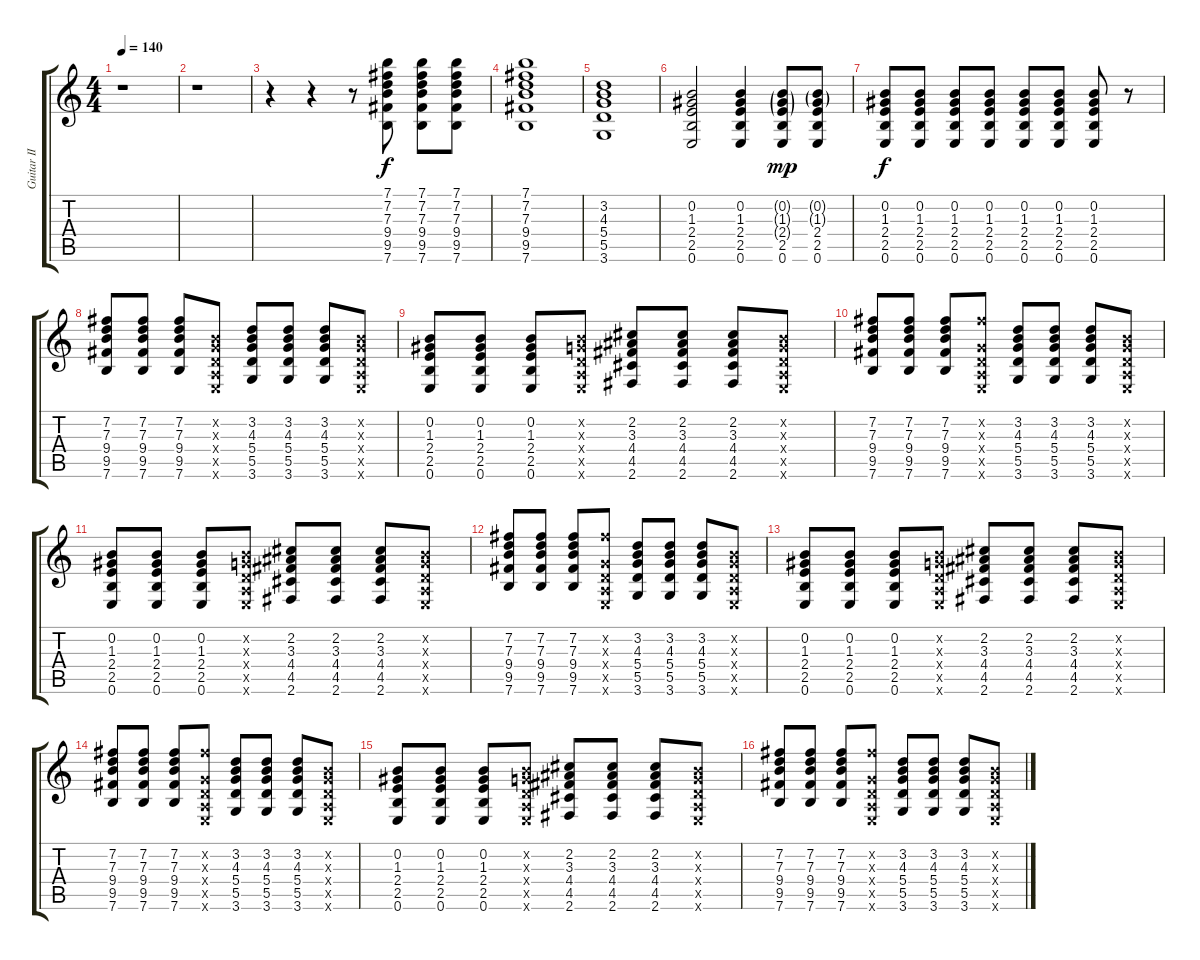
\track ("Guitar II" "Guitar II") {instrument acousticguitarsteel}
\staff {score tabs}
\tuning (E4 B3 G3 D3 A2 E2) {hide}
\ts (4 4)
\tempo 140
\clef g2
\ks c
r.1{dy f} |
r.1 |
r.4 r.4 r.8 (7.1 7.2 7.3 9.4 9.5 7.6).8 (7.1 7.2 7.3 9.4 9.5 7.6).8 (7.1 7.2 7.3 9.4 9.5 7.6).8 |
(7.1 7.2 7.3 9.4 9.5 7.6).1 |
(3.2 4.3 5.4 5.5 3.6).1 |
(0.2 1.3 2.4 2.5 0.6).2 (0.2 1.3 2.4 2.5 0.6).4 (0.2{g} 1.3{g} 2.4{g} 2.5 0.6).8{dy mp} (0.2{g} 1.3{g} 2.4 2.5 0.6).8 |
(0.2 1.3 2.4 2.5 0.6).8{dy f} (0.2 1.3 2.4 2.5 0.6).8 (0.2 1.3 2.4 2.5 0.6).8 (0.2 1.3 2.4 2.5 0.6).8 (0.2 1.3 2.4 2.5 0.6).8 (0.2 1.3 2.4 2.5 0.6).8 (0.2 1.3 2.4 2.5 0.6).8 r.8 |
(7.2 7.3 9.4 9.5 7.6).8{volume 8 balance 14} (7.2 7.3 9.4 9.5 7.6).8 (7.2 7.3 9.4 9.5 7.6).8 (0.2{x} 0.3{x} 0.4{x} 0.5{x} 0.6{x}).8 (3.2 4.3 5.4 5.5 3.6).8 (3.2 4.3 5.4 5.5 3.6).8 (3.2 4.3 5.4 5.5 3.6).8 (0.2{x} 0.3{x} 0.4{x} 0.5{x} 0.6{x}).8 |
(0.2 1.3 2.4 2.5 0.6).8 (0.2 1.3 2.4 2.5 0.6).8 (0.2 1.3 2.4 2.5 0.6).8 (0.2{x} 0.3{x} 0.4{x} 0.5{x} 0.6{x}).8 (2.2 3.3 4.4 4.5 2.6).8 (2.2 3.3 4.4 4.5 2.6).8 (2.2 3.3 4.4 4.5 2.6).8 (0.2{x} 0.3{x} 0.4{x} 0.5{x} 0.6{x}).8 |
(7.2 7.3 9.4 9.5 7.6).8 (7.2 7.3 9.4 9.5 7.6).8 (7.2 7.3 9.4 9.5 7.6).8 (7.2{x} 0.3{x} 0.4{x} 0.5{x} 0.6{x}).8 (3.2 4.3 5.4 5.5 3.6).8 (3.2 4.3 5.4 5.5 3.6).8 (3.2 4.3 5.4 5.5 3.6).8 (0.2{x} 0.3{x} 0.4{x} 0.5{x} 0.6{x}).8 |
(0.2 1.3 2.4 2.5 0.6).8 (0.2 1.3 2.4 2.5 0.6).8 (0.2 1.3 2.4 2.5 0.6).8 (0.2{x} 0.3{x} 0.4{x} 0.5{x} 0.6{x}).8 (2.2 3.3 4.4 4.5 2.6).8 (2.2 3.3 4.4 4.5 2.6).8 (2.2 3.3 4.4 4.5 2.6).8 (0.2{x} 0.3{x} 0.4{x} 0.5{x} 0.6{x}).8 |
(7.2 7.3 9.4 9.5 7.6).8 (7.2 7.3 9.4 9.5 7.6).8 (7.2 7.3 9.4 9.5 7.6).8 (7.2{x} 0.3{x} 0.4{x} 0.5{x} 0.6{x}).8 (3.2 4.3 5.4 5.5 3.6).8 (3.2 4.3 5.4 5.5 3.6).8 (3.2 4.3 5.4 5.5 3.6).8 (0.2{x} 0.3{x} 0.4{x} 0.5{x} 0.6{x}).8 |
(0.2 1.3 2.4 2.5 0.6).8 (0.2 1.3 2.4 2.5 0.6).8 (0.2 1.3 2.4 2.5 0.6).8 (0.2{x} 0.3{x} 0.4{x} 0.5{x} 0.6{x}).8 (2.2 3.3 4.4 4.5 2.6).8 (2.2 3.3 4.4 4.5 2.6).8 (2.2 3.3 4.4 4.5 2.6).8 (0.2{x} 0.3{x} 0.4{x} 0.5{x} 0.6{x}).8 |
(7.2 7.3 9.4 9.5 7.6).8 (7.2 7.3 9.4 9.5 7.6).8 (7.2 7.3 9.4 9.5 7.6).8 (7.2{x} 0.3{x} 0.4{x} 0.5{x} 0.6{x}).8 (3.2 4.3 5.4 5.5 3.6).8 (3.2 4.3 5.4 5.5 3.6).8 (3.2 4.3 5.4 5.5 3.6).8 (0.2{x} 0.3{x} 0.4{x} 0.5{x} 0.6{x}).8 |
(0.2 1.3 2.4 2.5 0.6).8 (0.2 1.3 2.4 2.5 0.6).8 (0.2 1.3 2.4 2.5 0.6).8 (0.2{x} 0.3{x} 0.4{x} 0.5{x} 0.6{x}).8 (2.2 3.3 4.4 4.5 2.6).8 (2.2 3.3 4.4 4.5 2.6).8 (2.2 3.3 4.4 4.5 2.6).8 (0.2{x} 0.3{x} 0.4{x} 0.5{x} 0.6{x}).8 |
(7.2 7.3 9.4 9.5 7.6).8 (7.2 7.3 9.4 9.5 7.6).8 (7.2 7.3 9.4 9.5 7.6).8 (7.2{x} 0.3{x} 0.4{x} 0.5{x} 0.6{x}).8 (3.2 4.3 5.4 5.5 3.6).8 (3.2 4.3 5.4 5.5 3.6).8 (3.2 4.3 5.4 5.5 3.6).8 (0.2{x} 0.3{x} 0.4{x} 0.5{x} 0.6{x}).8
